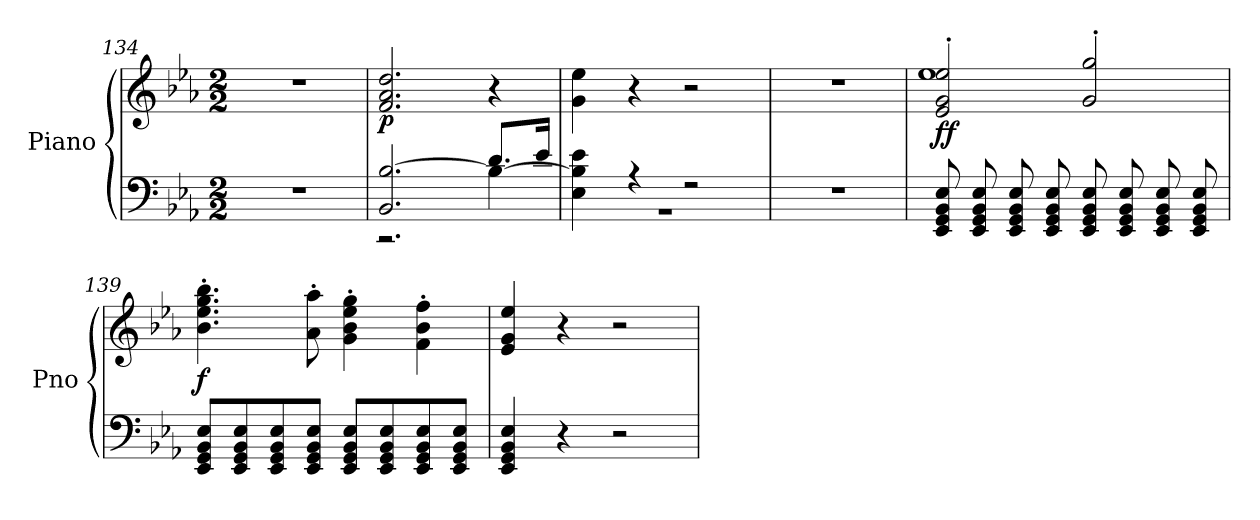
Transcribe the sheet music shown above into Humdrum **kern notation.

**kern	**kern	**dynam
*part1	*part1	*part1
*staff2	*staff1	*staff1/2
*I"Piano	*	*
*I'Pno	*	*
*clefF4	*clefG2	*
*k[b-e-a-]	*k[b-e-a-]	*
*M2/2	*M2/2	*
=134	=134	=134
1r	1r	.
=135	=135	=135
*^	*	*
!	!	!	!LO:DY:b
2.BB-/ [2.B-/	2.r	2.f/ 2.a-/ 2.dd/	p
4B-\_	8.d/L	4r	.
.	16e-/Jk	.	.
=136	=136	=136	=136
4E-\ 4B-\] 4e-\	1r	4g\ 4ee-\	.
4r	.	4r	.
2r	.	2r	.
*v	*v	*	*
!!LO:LB:g=z
=137	=137	=137
1r	1r	.
=138	=138	=138
*	*^	*
!	!	!	!LO:DY:b
8EE-/ 8GG/ 8BB-/ 8E-/	2e-/' 2g/' 2ee-/'	1ee-	ff
8EE-/ 8GG/ 8BB-/ 8E-/	.	.	.
8EE-/ 8GG/ 8BB-/ 8E-/	.	.	.
8EE-/ 8GG/ 8BB-/ 8E-/	.	.	.
8EE-/ 8GG/ 8BB-/ 8E-/	2g/' 2gg/'	.	.
8EE-/ 8GG/ 8BB-/ 8E-/	.	.	.
8EE-/ 8GG/ 8BB-/ 8E-/	.	.	.
8EE-/ 8GG/ 8BB-/ 8E-/	.	.	.
*	*v	*v	*
=139	=139	=139
!	!	!LO:DY:b
8EE-/ 8GG/ 8BB-/ 8E-/L	4.b-\' 4.ee-\' 4.gg\' 4.bb-\'	f
8EE-/ 8GG/ 8BB-/ 8E-/	.	.
8EE-/ 8GG/ 8BB-/ 8E-/	.	.
8EE-/ 8GG/ 8BB-/ 8E-/J	8a-\' 8aa-\'	.
8EE-/ 8GG/ 8BB-/ 8E-/L	4g\' 4b-\' 4ee-\' 4gg\'	.
8EE-/ 8GG/ 8BB-/ 8E-/	.	.
8EE-/ 8GG/ 8BB-/ 8E-/	4f\' 4b-\' 4ff\'	.
8EE-/ 8GG/ 8BB-/ 8E-/J	.	.
=140	=140	=140
4EE-/ 4GG/ 4BB-/ 4E-/	4e-/ 4g/ 4ee-/	.
4r	4r	.
2r	2r	.
=	=	=
*-	*-	*-
